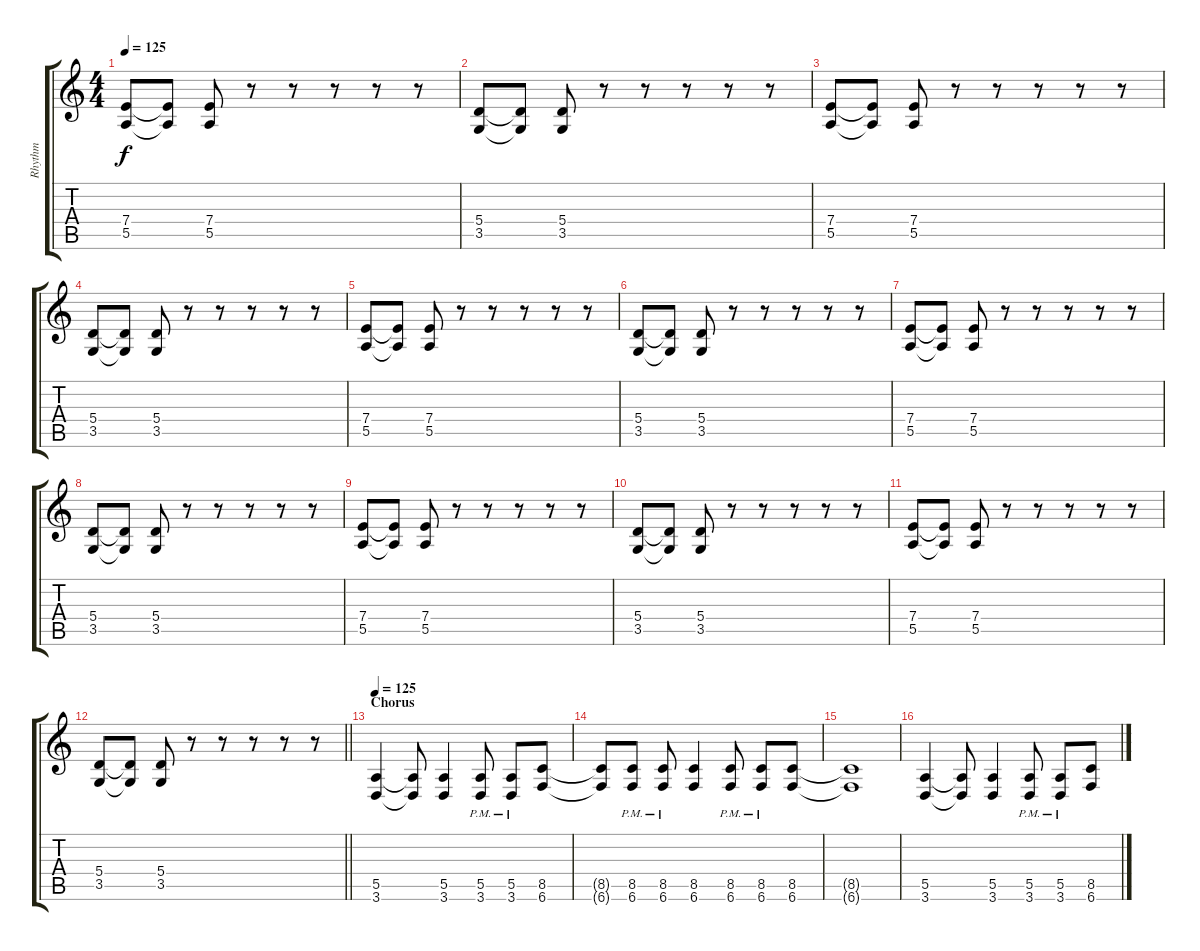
\track ("Rhythm" "Rhythm") {instrument distortionguitar}
\staff {score tabs}
\tuning (B3 Gb3 D3 A2 E2 B1) {hide}
\ts (4 4)
\tempo 125
\clef g2
\ks c
(7.4 5.5).8{dy f} (7.4{t} 5.5{t}).8 (7.4 5.5).8 r.8 r.8 r.8 r.8 r.8 |
(5.4 3.5).8 (5.4{t} 3.5{t}).8 (5.4 3.5).8 r.8 r.8 r.8 r.8 r.8 |
(7.4 5.5).8 (7.4{t} 5.5{t}).8 (7.4 5.5).8 r.8 r.8 r.8 r.8 r.8 |
(5.4 3.5).8 (5.4{t} 3.5{t}).8 (5.4 3.5).8 r.8 r.8 r.8 r.8 r.8 |
(7.4 5.5).8 (7.4{t} 5.5{t}).8 (7.4 5.5).8 r.8 r.8 r.8 r.8 r.8 |
(5.4 3.5).8 (5.4{t} 3.5{t}).8 (5.4 3.5).8 r.8 r.8 r.8 r.8 r.8 |
(7.4 5.5).8 (7.4{t} 5.5{t}).8 (7.4 5.5).8 r.8 r.8 r.8 r.8 r.8 |
(5.4 3.5).8 (5.4{t} 3.5{t}).8 (5.4 3.5).8 r.8 r.8 r.8 r.8 r.8 |
(7.4 5.5).8 (7.4{t} 5.5{t}).8 (7.4 5.5).8 r.8 r.8 r.8 r.8 r.8 |
(5.4 3.5).8 (5.4{t} 3.5{t}).8 (5.4 3.5).8 r.8 r.8 r.8 r.8 r.8 |
(7.4 5.5).8 (7.4{t} 5.5{t}).8 (7.4 5.5).8 r.8 r.8 r.8 r.8 r.8 |
\barLineRight lightlight
(5.4 3.5).8 (5.4{t} 3.5{t}).8 (5.4 3.5).8 r.8 r.8 r.8 r.8 r.8 |
\section ("" "Chorus")
\tempo 125
(5.5 3.6).4 (5.5{t} 3.6{t}).8 (5.5 3.6).4 (5.5{pm} 3.6{pm}).8 (5.5{pm} 3.6{pm}).8 (8.5 6.6).8 |
(8.5{t} 6.6{t}).8 (8.5{pm} 6.6{pm}).8 (8.5{pm} 6.6{pm}).8 (8.5 6.6).4 (8.5{pm} 6.6{pm}).8 (8.5{pm} 6.6{pm}).8 (8.5 6.6).8 |
(8.5{t} 6.6{t}).1 |
(5.5 3.6).4 (5.5{t} 3.6{t}).8 (5.5 3.6).4 (5.5{pm} 3.6{pm}).8 (5.5{pm} 3.6{pm}).8 (8.5 6.6).8
